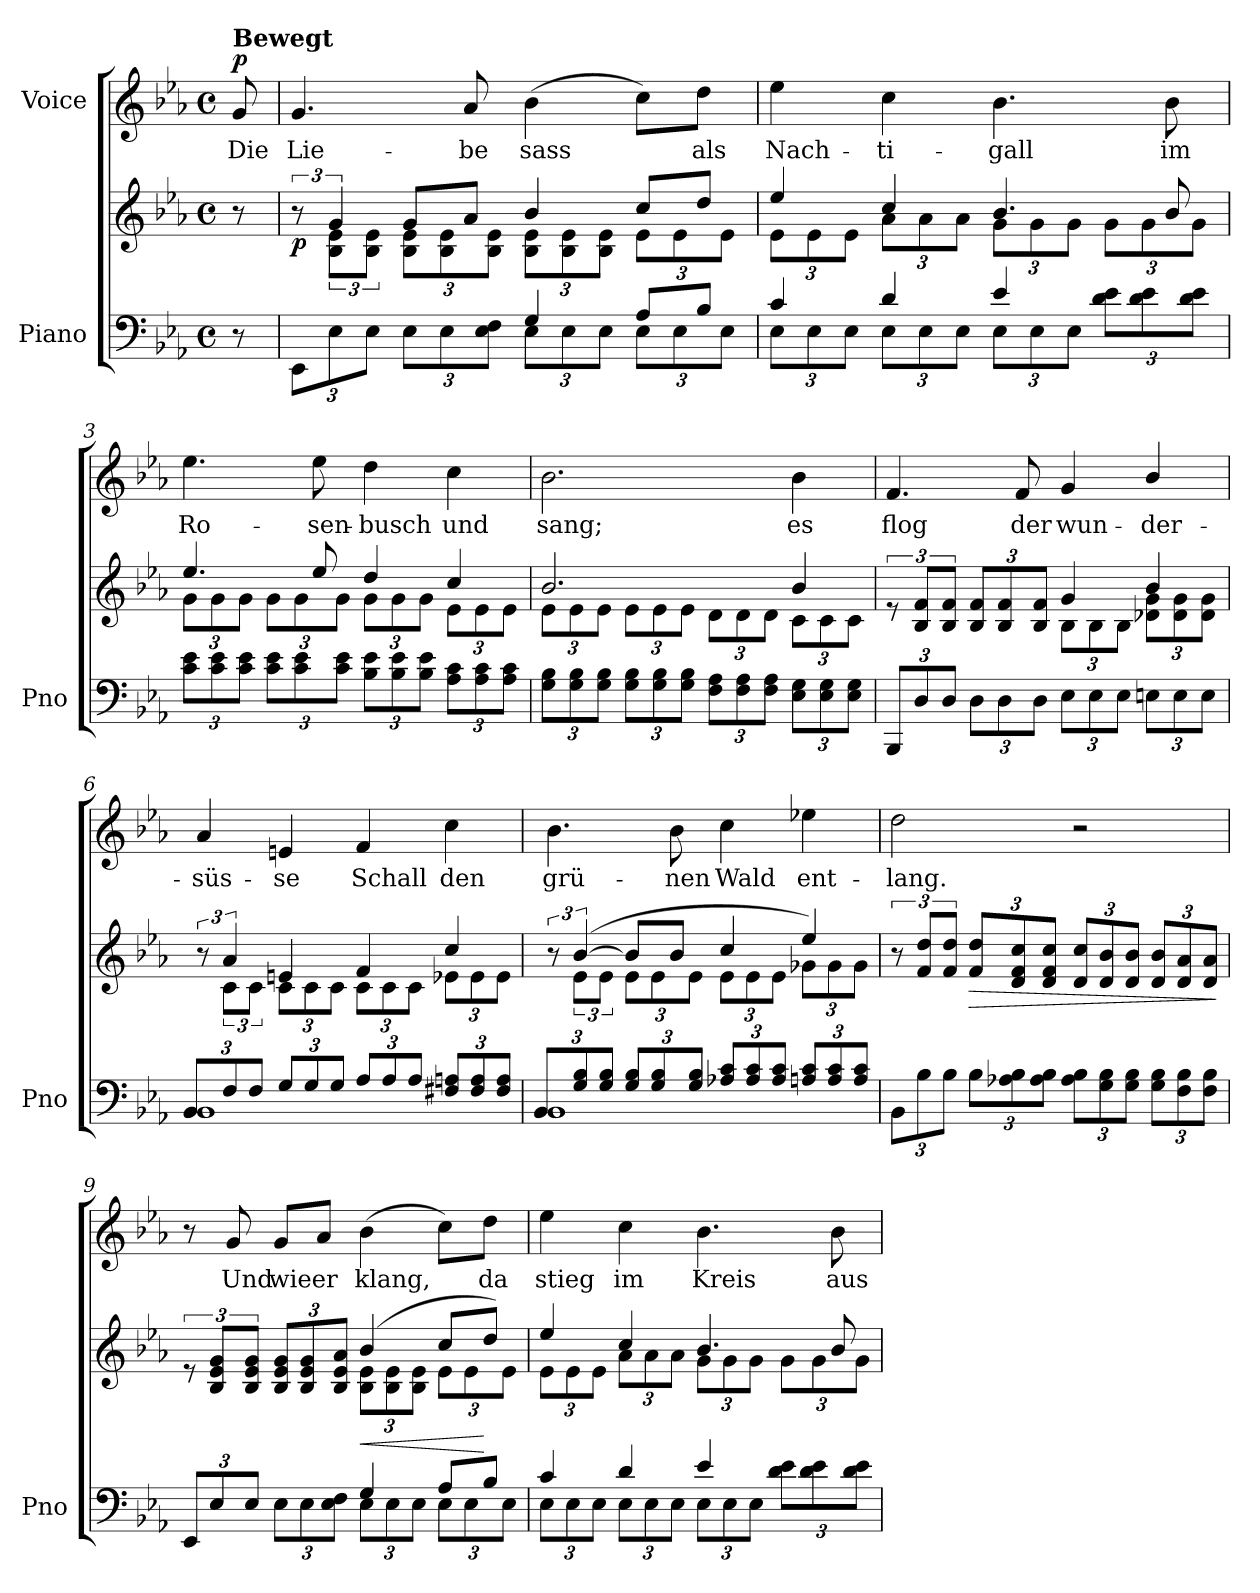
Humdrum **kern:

**kern	**kern	**dynam	**kern	**text	**dynam
*part2	*part2	*part2	*part1	*part1	*part1
*staff3	*staff2	*staff2/3	*staff1	*staff1	*staff1
*I"Piano	*	*	*I"Voice	*	*
*I'Pno	*	*	*	*	*
*clefF4	*clefG2	*	*clefG2	*	*
*k[b-e-a-]	*k[b-e-a-]	*	*k[b-e-a-]	*	*
*M4/4	*M4/4	*	*M4/4	*	*
*met(c)	*met(c)	*	*met(c)	*	*
=	=	=	=	=	=
!	!	!	!LO:TX:a:B:t=Bewegt	!	!
!	!	!	!	!LO:LY:b	!LO:DY:a
8r	8r	.	8g/	Die	p
=1	=1	=1	=1	=1	=1
*^	*	*	*	*	*
*	*Xbrackettup	*	*	*	*	*
*	*	*^	*	*	*	*
!	!	!	!	!LO:DY:b	!	!LO:LY:b	!
2ryy	12EE-/L	12r	12rgyy	p	4.g/	Lie-	.
.	12E-\	6g/	12B-\ 12e-\L	.	.	.	.
.	12E-\J	.	12B-\ 12e-\J	.	.	.	.
*	*	*	*Xbrackettup	*	*	*	*
.	12E-\L	8g/L	12B-\ 12e-\L	.	.	.	.
.	12E-\	.	12B-\ 12e-\	.	.	.	.
!	!	!	!	!	!	!LO:LY:b	!
.	.	8a-/J	.	.	8a-/	-be	.
.	12E-\ 12F\J	.	12B-\ 12e-\J	.	.	.	.
!	!	!	!	!	!	!LO:LY:b	!
4G/	12E-\L	4b-/	12B-\ 12e-\L	.	(>4b-\	sass	.
.	12E-\	.	12B-\ 12e-\	.	.	.	.
.	12E-\J	.	12B-\ 12e-\J	.	.	.	.
8A-/L	12E-\L	8cc/L	12e-\L	.	8cc\L)	.	.
.	12E-\	.	12e-\	.	.	.	.
!	!	!	!	!	!	!LO:LY:b	!
8B-/J	.	8dd/J	.	.	8dd\J	als	.
.	12E-\J	.	12e-\J	.	.	.	.
=2	=2	=2	=2	=2	=2	=2	=2
!	!	!	!	!	!	!LO:LY:b	!
4c/	12E-\L	4ee-/	12e-\L	.	4ee-\	Nach-	.
.	12E-\	.	12e-\	.	.	.	.
.	12E-\J	.	12e-\J	.	.	.	.
!	!	!	!	!	!	!LO:LY:b	!
4d/	12E-\L	4cc/	12a-\L	.	4cc\	-ti-	.
.	12E-\	.	12a-\	.	.	.	.
.	12E-\J	.	12a-\J	.	.	.	.
!	!	!	!	!	!	!LO:LY:b	!
4e-/	12E-\L	4.b-/	12g\L	.	4.b-\	-gall	.
.	12E-\	.	12g\	.	.	.	.
.	12E-\J	.	12g\J	.	.	.	.
4ryy	12d\ 12e-\L	.	12g\L	.	.	.	.
.	12d\ 12e-\	.	12g\	.	.	.	.
!	!	!	!	!	!	!LO:LY:b	!
.	.	8b-/	.	.	8b-\	im	.
.	12d\ 12e-\J	.	12g\J	.	.	.	.
=3	=3	=3	=3	=3	=3	=3	=3
!	!	!	!	!	!	!LO:LY:b	!
1ryy	12c\ 12e-\L	4.ee-/	12g\L	.	4.ee-\	Ro-	.
.	12c\ 12e-\	.	12g\	.	.	.	.
.	12c\ 12e-\J	.	12g\J	.	.	.	.
.	12c\ 12e-\L	.	12g\L	.	.	.	.
.	12c\ 12e-\	.	12g\	.	.	.	.
!	!	!	!	!	!	!LO:LY:b	!
.	.	8ee-/	.	.	8ee-\	-sen-	.
.	12c\ 12e-\J	.	12g\J	.	.	.	.
!	!	!	!	!	!	!LO:LY:b	!
.	12B-\ 12e-\L	4dd/	12g\L	.	4dd\	-busch	.
.	12B-\ 12e-\	.	12g\	.	.	.	.
.	12B-\ 12e-\J	.	12g\J	.	.	.	.
!	!	!	!	!	!	!LO:LY:b	!
.	12A-\ 12c\L	4cc/	12e-\L	.	4cc\	und	.
.	12A-\ 12c\	.	12e-\	.	.	.	.
.	12A-\ 12c\J	.	12e-\J	.	.	.	.
!!LO:LB:g=z
=4	=4	=4	=4	=4	=4	=4	=4
!	!	!	!	!	!	!LO:LY:b	!
1rFyy	12G\ 12B-\L	2.b-/	12e-\L	.	2.b-\	sang;	.
.	12G\ 12B-\	.	12e-\	.	.	.	.
.	12G\ 12B-\J	.	12e-\J	.	.	.	.
.	12G\ 12B-\L	.	12e-\L	.	.	.	.
.	12G\ 12B-\	.	12e-\	.	.	.	.
.	12G\ 12B-\J	.	12e-\J	.	.	.	.
.	12F\ 12A-\L	.	12d\L	.	.	.	.
.	12F\ 12A-\	.	12d\	.	.	.	.
.	12F\ 12A-\J	.	12d\J	.	.	.	.
!	!	!	!	!	!	!LO:LY:b	!
.	12E-\ 12G\L	4b-/	12c\L	.	4b-\	es	.
.	12E-\ 12G\	.	12c\	.	.	.	.
.	12E-\ 12G\J	.	12c\J	.	.	.	.
=5	=5	=5	=5	=5	=5	=5	=5
*	*	*brackettup	*	*	*	*	*
!	!	!	!	!	!	!LO:LY:b	!
1ryy	12BBB-/L	12re	2rgyy	.	4.f/	flog	.
.	12D/	12B-/ 12f/L	.	.	.	.	.
.	12D/J	12B-/ 12f/J	.	.	.	.	.
*	*	*Xbrackettup	*	*	*	*	*
.	12D\L	12B-/ 12f/L	.	.	.	.	.
.	12D\	12B-/ 12f/	.	.	.	.	.
!	!	!	!	!	!	!LO:LY:b	!
.	.	.	.	.	8f/	der	.
.	12D\J	12B-/ 12f/J	.	.	.	.	.
!	!	!	!	!	!	!LO:LY:b	!
.	12E-\L	4g/	12B-\L	.	4g/	wun-	.
.	12E-\	.	12B-\	.	.	.	.
.	12E-\J	.	12B-\J	.	.	.	.
!	!	!	!	!	!	!LO:LY:b	!
.	12En\L	4b-/	12d-X\ 12g\L	.	4b-/	-der-	.
.	12E\	.	12d-\ 12g\	.	.	.	.
.	12E\J	.	12d-\ 12g\J	.	.	.	.
=6	=6	=6	=6	=6	=6	=6	=6
*	*	*brackettup	*	*	*	*	*
!	!	!	!	!	!	!LO:LY:b	!
1BB-	12BB-/L	12r	12rgyy	.	4a-/	-süs-	.
.	12F/	6a-/	12c\L	.	.	.	.
.	12F/J	.	12c\J	.	.	.	.
*	*	*	*Xbrackettup	*	*	*	*
!	!	!	!	!	!	!LO:LY:b	!
.	12G/L	4en/	12c\L	.	4en/	-se	.
.	12G/	.	12c\	.	.	.	.
.	12G/J	.	12c\J	.	.	.	.
!	!	!	!	!	!	!LO:LY:b	!
.	12A-/L	4f/	12c\L	.	4f/	Schall	.
.	12A-/	.	12c\	.	.	.	.
.	12A-/J	.	12c\J	.	.	.	.
!	!	!	!	!	!	!LO:LY:b	!
.	12F#X/ 12An/L	4cc/	12e-X\L	.	4cc\	den	.
.	12F#/ 12A/	.	12e-\	.	.	.	.
.	12F#/ 12A/J	.	12e-\J	.	.	.	.
=7	=7	=7	=7	=7	=7	=7	=7
*	*	*brackettup	*	*	*	*	*
!	!	!	!	!	!	!LO:LY:b	!
1BB-	12BB-/L	12r	12rgyy	.	4.b-\	grü-	.
.	12G/ 12B-/	(>[6b-/	12e-\L	.	.	.	.
.	12G/ 12B-/J	.	12e-\J	.	.	.	.
*	*	*	*Xbrackettup	*	*	*	*
.	12G/ 12B-/L	8b-/L]	12e-\L	.	.	.	.
.	12G/ 12B-/	.	12e-\	.	.	.	.
!	!	!	!	!	!	!LO:LY:b	!
.	.	8b-/J	.	.	8b-\	-nen	.
.	12G/ 12B-/J	.	12e-\J	.	.	.	.
!	!	!	!	!	!	!LO:LY:b	!
.	12A-X/ 12c/L	4cc/	12e-\L	.	4cc\	Wald	.
.	12A-/ 12c/	.	12e-\	.	.	.	.
.	12A-/ 12c/J	.	12e-\J	.	.	.	.
!	!	!	!	!	!	!LO:LY:b	!
.	12An/ 12c/L	4ee-/)	12g-X\L	.	4ee-X\	ent-	.
.	12A/ 12c/	.	12g-\	.	.	.	.
.	12A/ 12c/J	.	12g-\J	.	.	.	.
*	*	*v	*v	*	*	*	*
!!LO:LB:g=z
=8	=8	=8	=8	=8	=8	=8
*	*	*brackettup	*	*	*	*
*	*	*^	*	*	*	*
!	!	!	!	!	!	!LO:LY:b	!
*	*	*v	*v	*	*	*	*
1rBByy	12BB-\L	12r	.	2dd\	-lang.	.
.	12B-\	12f/ 12dd/L	.	.	.	.
.	12B-\J	12f/ 12dd/J	.	.	.	.
*	*	*Xbrackettup	*	*	*	*
!	!	!	!LO:HP:b	!	!	!
.	12B-\L	12f/ 12dd/L	>	.	.	.
.	12A-X\ 12B-\	12d/ 12f/ 12cc/	.	.	.	.
.	12A-\ 12B-\J	12d/ 12f/ 12cc/J	.	.	.	.
.	12A-\ 12B-\L	12d/ 12cc/L	.	2r	.	.
.	12G\ 12B-\	12d/ 12b-/	.	.	.	.
.	12G\ 12B-\J	12d/ 12b-/J	.	.	.	.
.	12G\ 12B-\L	12d/ 12b-/L	.	.	.	.
.	12F\ 12B-\	12d/ 12a-/	.	.	.	.
.	12F\ 12B-\J	12d/ 12a-/J	.	.	.	.
*v	*v	*	*	*	*	*
.	.	]	.	.	.
=9	=9	=9	=9	=9	=9
*^	*	*	*	*	*
*	*	*brackettup	*	*	*	*
*	*	*^	*	*	*	*
2ryy	12EE-/L	12re	2rgyy	.	8r	.	.
.	12E-/	12B-/ 12e-/ 12g/L	.	.	.	.	.
!	!	!	!	!	!	!LO:LY:b	!
.	.	.	.	.	8g/	Und	.
.	12E-/J	12B-/ 12e-/ 12g/J	.	.	.	.	.
*	*	*Xbrackettup	*	*	*	*	*
!	!	!	!	!	!	!LO:LY:b	!
.	12E-\L	12B-/ 12e-/ 12g/L	.	.	8g/L	wie	.
.	12E-\	12B-/ 12e-/ 12g/	.	.	.	.	.
!	!	!	!	!	!	!LO:LY:b	!
.	.	.	.	.	8a-/J	er	.
.	12E-\ 12F\J	12B-/ 12e-/ 12a-/J	.	.	.	.	.
!	!	!	!	!LO:HP:b	!	!LO:LY:b	!
4G/	12E-\L	(>4b-/	12B-\ 12e-\L	<	(>4b-\	klang,	.
.	12E-\	.	12B-\ 12e-\	.	.	.	.
.	12E-\J	.	12B-\ 12e-\J	.	.	.	.
8A-/L	12E-\L	8cc/L	12e-\L	.	8cc\L)	.	.
.	12E-\	.	12e-\	.	.	.	.
!	!	!	!	!	!	!LO:LY:b	!
8B-/J	.	8dd/J)	.	[	8dd\J	da	.
.	12E-\J	.	12e-\J	.	.	.	.
=10	=10	=10	=10	=10	=10	=10	=10
!	!	!	!	!	!	!LO:LY:b	!
4c/	12E-\L	4ee-/	12e-\L	.	4ee-\	stieg	.
.	12E-\	.	12e-\	.	.	.	.
.	12E-\J	.	12e-\J	.	.	.	.
!	!	!	!	!	!	!LO:LY:b	!
4d/	12E-\L	4cc/	12a-\L	.	4cc\	im	.
.	12E-\	.	12a-\	.	.	.	.
.	12E-\J	.	12a-\J	.	.	.	.
!	!	!	!	!	!	!LO:LY:b	!
4e-/	12E-\L	4.b-/	12g\L	.	4.b-\	Kreis	.
.	12E-\	.	12g\	.	.	.	.
.	12E-\J	.	12g\J	.	.	.	.
4ryy	12d\ 12e-\L	.	12g\L	.	.	.	.
.	12d\ 12e-\	.	12g\	.	.	.	.
!	!	!	!	!	!	!LO:LY:b	!
.	.	8b-/	.	.	8b-\	aus	.
.	12d\ 12e-\J	.	12g\J	.	.	.	.
*v	*v	*	*	*	*	*	*
*	*v	*v	*	*	*	*
=	=	=	=	=	=
*-	*-	*-	*-	*-	*-
